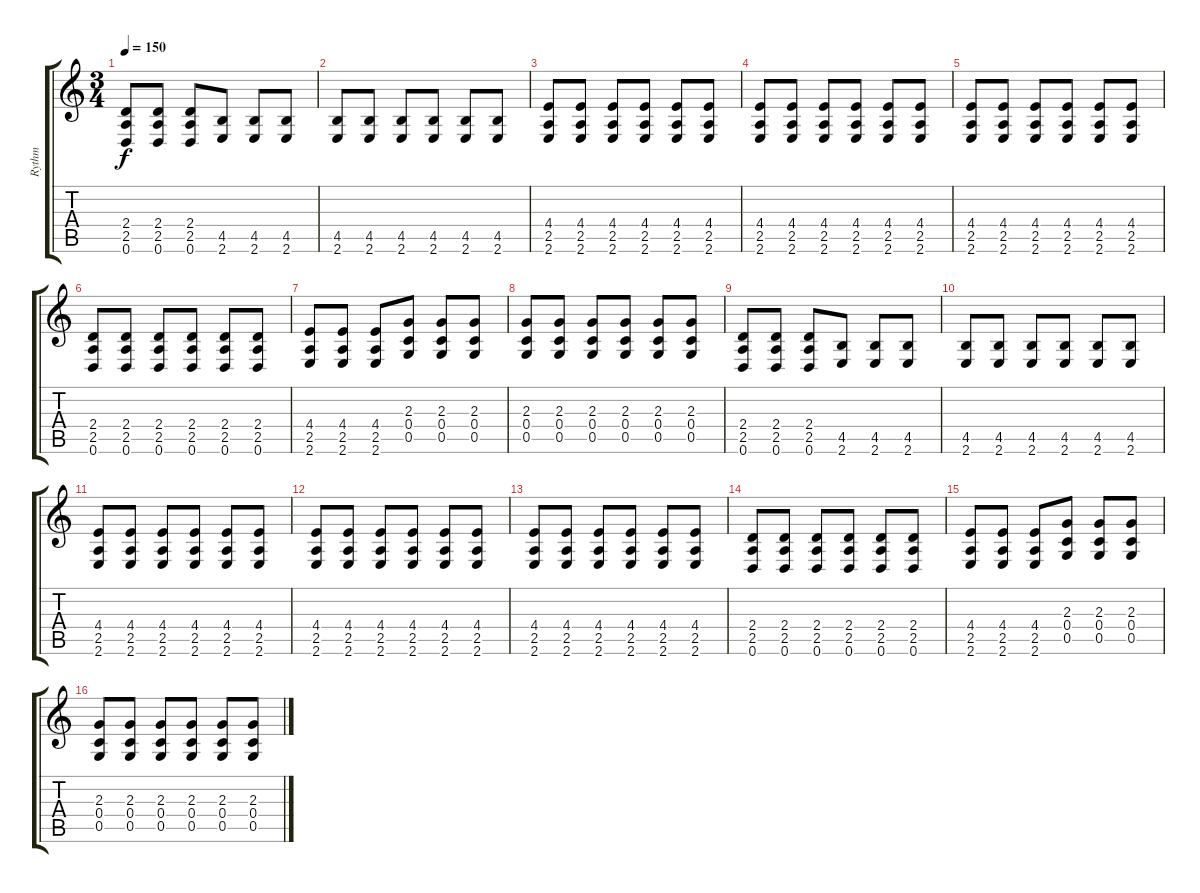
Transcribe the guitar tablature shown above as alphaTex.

\track ("Rythm" "Rythm") {instrument distortionguitar}
\staff {score tabs}
\tuning (D4 A3 F3 C3 G2 D2) {hide}
\ts (3 4)
\tempo 150
\clef g2
\ks c
(2.4 2.5 0.6).8{dy f} (2.4 2.5 0.6).8 (2.4 2.5 0.6).8 (4.5 2.6).8 (4.5 2.6).8 (4.5 2.6).8 |
(4.5 2.6).8 (4.5 2.6).8 (4.5 2.6).8 (4.5 2.6).8 (4.5 2.6).8 (4.5 2.6).8 |
(4.4 2.5 2.6).8 (4.4 2.5 2.6).8 (4.4 2.5 2.6).8 (4.4 2.5 2.6).8 (4.4 2.5 2.6).8 (4.4 2.5 2.6).8 |
(4.4 2.5 2.6).8 (4.4 2.5 2.6).8 (4.4 2.5 2.6).8 (4.4 2.5 2.6).8 (4.4 2.5 2.6).8 (4.4 2.5 2.6).8 |
(4.4 2.5 2.6).8 (4.4 2.5 2.6).8 (4.4 2.5 2.6).8 (4.4 2.5 2.6).8 (4.4 2.5 2.6).8 (4.4 2.5 2.6).8 |
(2.4 2.5 0.6).8 (2.4 2.5 0.6).8 (2.4 2.5 0.6).8 (2.4 2.5 0.6).8 (2.4 2.5 0.6).8 (2.4 2.5 0.6).8 |
(4.4 2.5 2.6).8 (4.4 2.5 2.6).8 (4.4 2.5 2.6).8 (2.3 0.4 0.5).8 (2.3 0.4 0.5).8 (2.3 0.4 0.5).8 |
(2.3 0.4 0.5).8 (2.3 0.4 0.5).8 (2.3 0.4 0.5).8 (2.3 0.4 0.5).8 (2.3 0.4 0.5).8 (2.3 0.4 0.5).8 |
(2.4 2.5 0.6).8 (2.4 2.5 0.6).8 (2.4 2.5 0.6).8 (4.5 2.6).8 (4.5 2.6).8 (4.5 2.6).8 |
(4.5 2.6).8 (4.5 2.6).8 (4.5 2.6).8 (4.5 2.6).8 (4.5 2.6).8 (4.5 2.6).8 |
(4.4 2.5 2.6).8 (4.4 2.5 2.6).8 (4.4 2.5 2.6).8 (4.4 2.5 2.6).8 (4.4 2.5 2.6).8 (4.4 2.5 2.6).8 |
(4.4 2.5 2.6).8 (4.4 2.5 2.6).8 (4.4 2.5 2.6).8 (4.4 2.5 2.6).8 (4.4 2.5 2.6).8 (4.4 2.5 2.6).8 |
(4.4 2.5 2.6).8 (4.4 2.5 2.6).8 (4.4 2.5 2.6).8 (4.4 2.5 2.6).8 (4.4 2.5 2.6).8 (4.4 2.5 2.6).8 |
(2.4 2.5 0.6).8 (2.4 2.5 0.6).8 (2.4 2.5 0.6).8 (2.4 2.5 0.6).8 (2.4 2.5 0.6).8 (2.4 2.5 0.6).8 |
(4.4 2.5 2.6).8 (4.4 2.5 2.6).8 (4.4 2.5 2.6).8 (2.3 0.4 0.5).8 (2.3 0.4 0.5).8 (2.3 0.4 0.5).8 |
(2.3 0.4 0.5).8 (2.3 0.4 0.5).8 (2.3 0.4 0.5).8 (2.3 0.4 0.5).8 (2.3 0.4 0.5).8 (2.3 0.4 0.5).8
